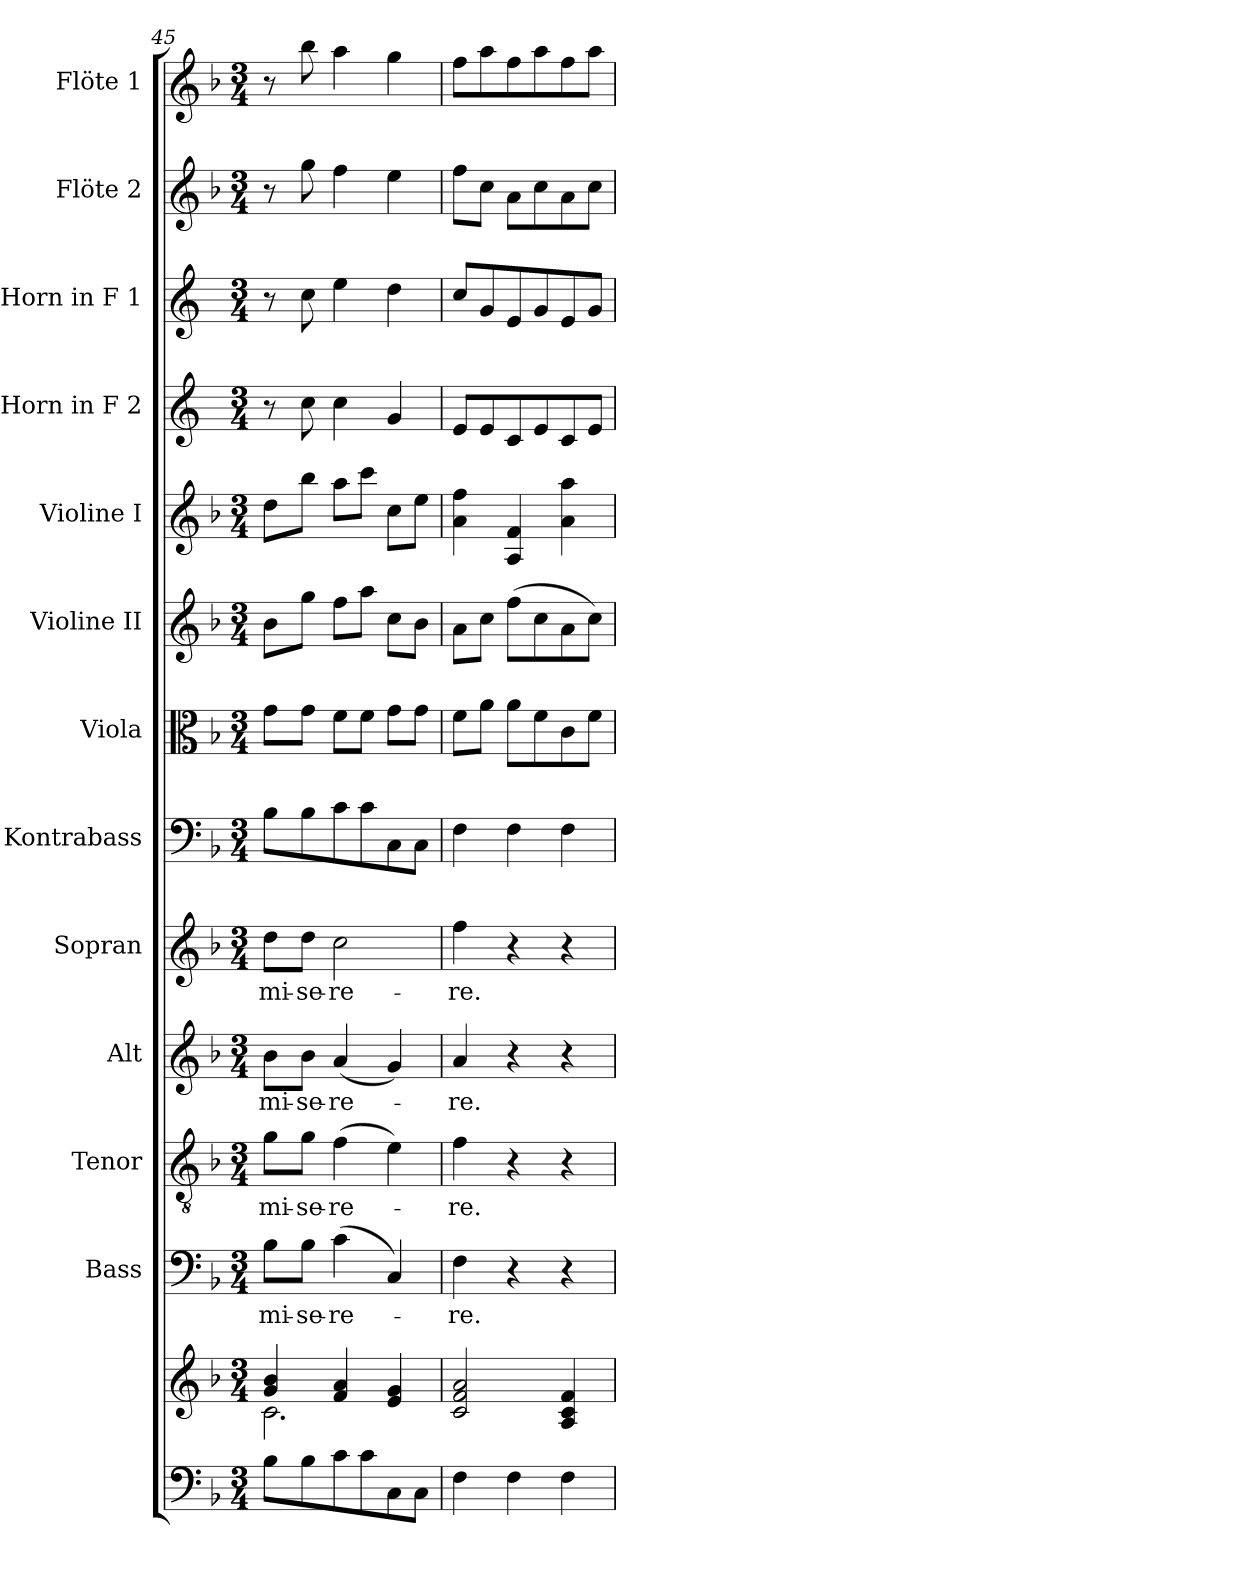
**kern	**kern	**kern	**text	**kern	**text	**kern	**text	**kern	**text	**kern	**kern	**kern	**kern	**kern	**kern	**kern	**kern
*part13	*part13	*part12	*part12	*part11	*part11	*part10	*part10	*part9	*part9	*part8	*part7	*part6	*part5	*part4	*part3	*part2	*part1
*staff14	*staff13	*staff12	*staff12	*staff11	*staff11	*staff10	*staff10	*staff9	*staff9	*staff8	*staff7	*staff6	*staff5	*staff4	*staff3	*staff2	*staff1
*	*	*I"Bass	*	*I"Tenor	*	*I"Alt	*	*I"Sopran	*	*I"Kontrabass	*I"Viola	*I"Violine II	*I"Violine I	*I"Horn in F 2	*I"Horn in F 1	*I"Flöte 2	*I"Flöte 1
*	*	*I'B.	*	*I'T.	*	*I'A.	*	*I'S.	*	*I'Kb.	*I'Vla.	*I'Vl. II	*I'Vl. I	*I'Hrn. F 2	*I'Hrn. F 1	*I'Fl. 2	*I'Fl. 1
*clefF4	*clefG2	*clefF4	*	*clefGv2	*	*clefG2	*	*clefG2	*	*clefF4	*clefC3	*clefG2	*clefG2	*clefG2	*clefG2	*clefG2	*clefG2
*	*	*	*	*	*	*	*	*	*	*ITrd7c12	*	*	*	*ITrd4c7	*ITrd4c7	*	*
*k[b-]	*k[b-]	*k[b-]	*	*k[b-]	*	*k[b-]	*	*k[b-]	*	*k[b-]	*k[b-]	*k[b-]	*k[b-]	*k[b-]	*k[b-]	*k[b-]	*k[b-]
*F:	*F:	*F:	*	*F:	*	*F:	*	*F:	*	*F:	*F:	*F:	*F:	*F:	*F:	*F:	*F:
*M3/4	*M3/4	*M3/4	*	*M3/4	*	*M3/4	*	*M3/4	*	*M3/4	*M3/4	*M3/4	*M3/4	*M3/4	*M3/4	*M3/4	*M3/4
=45	=45	=45	=45	=45	=45	=45	=45	=45	=45	=45	=45	=45	=45	=45	=45	=45	=45
*	*^	*	*	*	*	*	*	*	*	*	*	*	*	*	*	*	*
!	!	!	!	!LO:LY:b	!	!LO:LY:b	!	!LO:LY:b	!	!LO:LY:b	!	!	!	!	!	!	!	!
8B-\L	4g/ 4b-/	2.c\	8B-\L	mi-	8g\L	mi-	8b-\L	mi-	8dd\L	mi-	8BB-\L	8g\L	8b-\L	8dd\L	8r	8r	8r	8r
!	!	!	!	!LO:LY:b	!	!LO:LY:b	!	!LO:LY:b	!	!LO:LY:b	!	!	!	!	!	!	!	!
8B-\	.	.	8B-\J	-se-	8g\J	-se-	8b-\J	-se-	8dd\J	-se-	8BB-\	8g\J	8gg\J	8bb-\J	8f\	8f\	8gg\	8bb-\
!	!	!	!	!LO:LY:b	!	!LO:LY:b	!	!LO:LY:b	!	!LO:LY:b	!	!	!	!	!	!	!	!
8c\	4f/ 4a/	.	(>4c\	-re-	(>4f\	-re-	(<4a/	-re-	2cc\	-re-	8C\	8f\L	8ff\L	8aa\L	4f\	4a\	4ff\	4aa\
8c\	.	.	.	.	.	.	.	.	.	.	8C\	8f\J	8aa\J	8ccc\J	.	.	.	.
8C\	4e/ 4g/	.	4C/)	.	4e\)	.	4g/)	.	.	.	8CC\	8g\L	8cc\L	8cc\L	4c/	4g\	4ee\	4gg\
8C\J	.	.	.	.	.	.	.	.	.	.	8CC\J	8g\J	8b-\J	8ee\J	.	.	.	.
*	*v	*v	*	*	*	*	*	*	*	*	*	*	*	*	*	*	*	*
=46	=46	=46	=46	=46	=46	=46	=46	=46	=46	=46	=46	=46	=46	=46	=46	=46	=46
!	!	!	!LO:LY:b	!	!LO:LY:b	!	!LO:LY:b	!	!LO:LY:b	!	!	!	!	!	!	!	!
4F\	2c/ 2f/ 2a/	4F\	-re.	4f\	-re.	4a/	-re.	4ff\	-re.	4FF\	8f\L	8a\L	4a\ 4ff\	8A/L	8f/L	8ff\L	8ff\L
.	.	.	.	.	.	.	.	.	.	.	8a\J	8cc\J	.	8A/	8c/	8cc\J	8aa\
4F\	.	4r	.	4r	.	4r	.	4r	.	4FF\	8a\L	(>8ff\L	4A/ 4f/	8F/	8A/	8a\L	8ff\
.	.	.	.	.	.	.	.	.	.	.	8f\	8cc\	.	8A/	8c/	8cc\	8aa\
4F\	4A/ 4c/ 4f/	4r	.	4r	.	4r	.	4r	.	4FF\	8c\	8a\	4a\ 4aa\	8F/	8A/	8a\	8ff\
.	.	.	.	.	.	.	.	.	.	.	8f\J	8cc\J)	.	8A/J	8c/J	8cc\J	8aa\J
=	=	=	=	=	=	=	=	=	=	=	=	=	=	=	=	=	=
*-	*-	*-	*-	*-	*-	*-	*-	*-	*-	*-	*-	*-	*-	*-	*-	*-	*-
